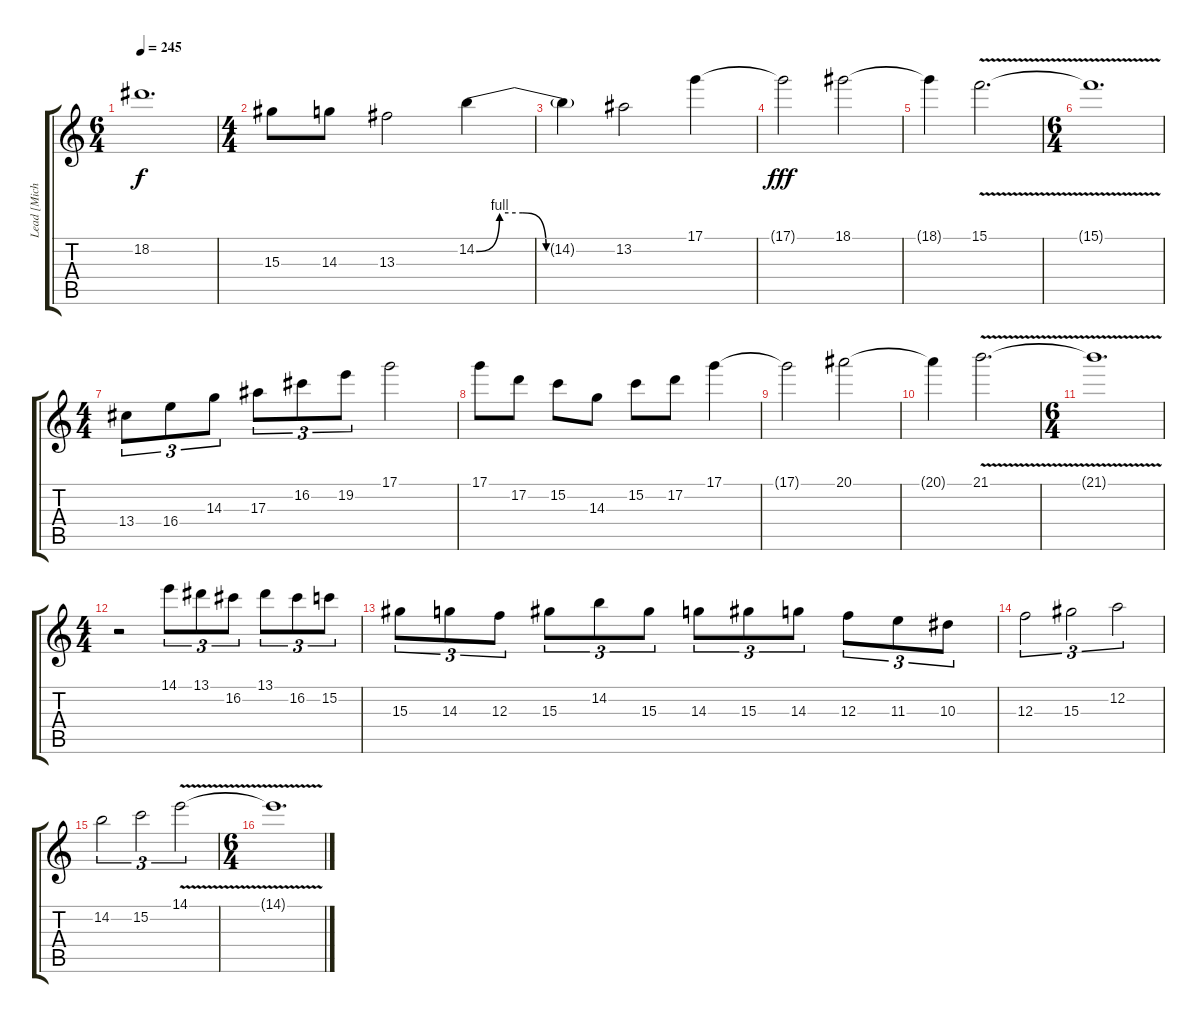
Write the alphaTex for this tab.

\track ("Lead [Micheal Keane]" "Lead [Mich") {instrument distortionguitar}
\staff {score tabs}
\tuning (D4 A3 F3 C3 G2 C2) {hide}
\ts (6 4)
\tempo 245
\clef g2
\ks c
18.2{t}.1{d dy f} |
\ts (4 4)
15.3.8 14.3.8 13.3.2 14.2{be (custom 0 0 10 4 20 4 30 0 60 0)}.4 |
14.2{t}.4 13.2.2 17.1.4 |
17.1{t}.2{dy fff} 18.1.2 |
18.1{t}.4 15.1{v}.2{d} |
\ts (6 4)
15.1{t}.1{d} |
\ts (4 4)
13.4.8{tu (3 2)} 16.4.8{tu (3 2)} 14.3.8{tu (3 2)} 17.3.8{tu (3 2)} 16.2.8{tu (3 2)} 19.2.8{tu (3 2)} 17.1.2 |
17.1.8 17.2.8 15.2.8 14.3.8 15.2.8 17.2.8 17.1.4 |
17.1{t}.2 20.1.2 |
20.1{t}.4 21.1{v}.2{d} |
\ts (6 4)
21.1{t}.1{d} |
\ts (4 4)
r.2 14.1.8{tu (3 2)} 13.1.8{tu (3 2)} 16.2.8{tu (3 2)} 13.1.8{tu (3 2)} 16.2.8{tu (3 2)} 15.2.8{tu (3 2)} |
15.3.8{tu (3 2)} 14.3.8{tu (3 2)} 12.3.8{tu (3 2)} 15.3.8{tu (3 2)} 14.2.8{tu (3 2)} 15.3.8{tu (3 2)} 14.3.8{tu (3 2)} 15.3.8{tu (3 2)} 14.3.8{tu (3 2)} 12.3.8{tu (3 2)} 11.3.8{tu (3 2)} 10.3.8{tu (3 2)} |
12.3.2{tu (3 2)} 15.3.2{tu (3 2)} 12.2.2{tu (3 2)} |
14.2.2{tu (3 2)} 15.2.2{tu (3 2)} 14.1{v}.2{tu (3 2)} |
\ts (6 4)
14.1{t}.1{d}
